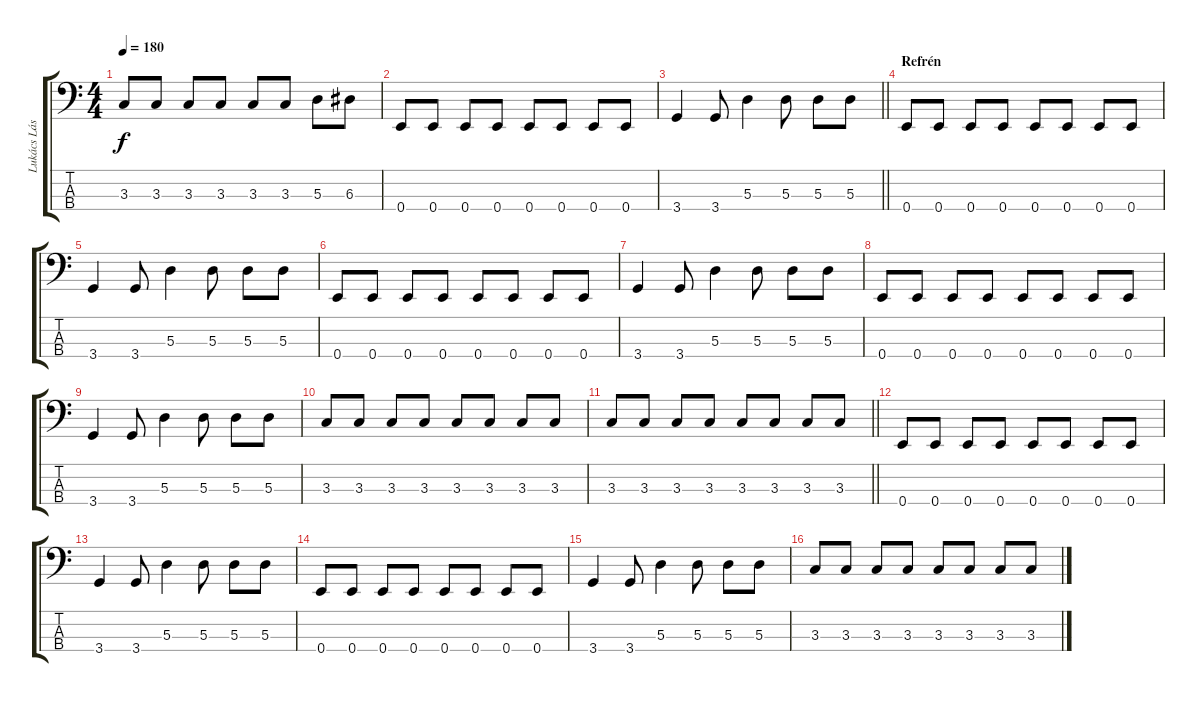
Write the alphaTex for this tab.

\track ("Lukács László - Bass Gitár" "Lukács Lás") {instrument electricbasspick}
\staff {score tabs}
\tuning (G2 D2 A1 E1) {hide}
\ts (4 4)
\tempo 180
\clef f4
\ks c
3.3.8{dy f} 3.3.8 3.3.8 3.3.8 3.3.8 3.3.8 5.3.8 6.3.8 |
0.4.8 0.4.8 0.4.8 0.4.8 0.4.8 0.4.8 0.4.8 0.4.8 |
\barLineRight lightlight
3.4.4 3.4.8 5.3.4 5.3.8 5.3.8 5.3.8 |
\section ("" "Refrén")
0.4.8 0.4.8 0.4.8 0.4.8 0.4.8 0.4.8 0.4.8 0.4.8 |
3.4.4 3.4.8 5.3.4 5.3.8 5.3.8 5.3.8 |
0.4.8 0.4.8 0.4.8 0.4.8 0.4.8 0.4.8 0.4.8 0.4.8 |
3.4.4 3.4.8 5.3.4 5.3.8 5.3.8 5.3.8 |
0.4.8 0.4.8 0.4.8 0.4.8 0.4.8 0.4.8 0.4.8 0.4.8 |
3.4.4 3.4.8 5.3.4 5.3.8 5.3.8 5.3.8 |
3.3.8 3.3.8 3.3.8 3.3.8 3.3.8 3.3.8 3.3.8 3.3.8 |
\barLineRight lightlight
3.3.8 3.3.8 3.3.8 3.3.8 3.3.8 3.3.8 3.3.8 3.3.8 |
0.4.8 0.4.8 0.4.8 0.4.8 0.4.8 0.4.8 0.4.8 0.4.8 |
3.4.4 3.4.8 5.3.4 5.3.8 5.3.8 5.3.8 |
0.4.8 0.4.8 0.4.8 0.4.8 0.4.8 0.4.8 0.4.8 0.4.8 |
3.4.4 3.4.8 5.3.4 5.3.8 5.3.8 5.3.8 |
3.3.8 3.3.8 3.3.8 3.3.8 3.3.8 3.3.8 3.3.8 3.3.8
